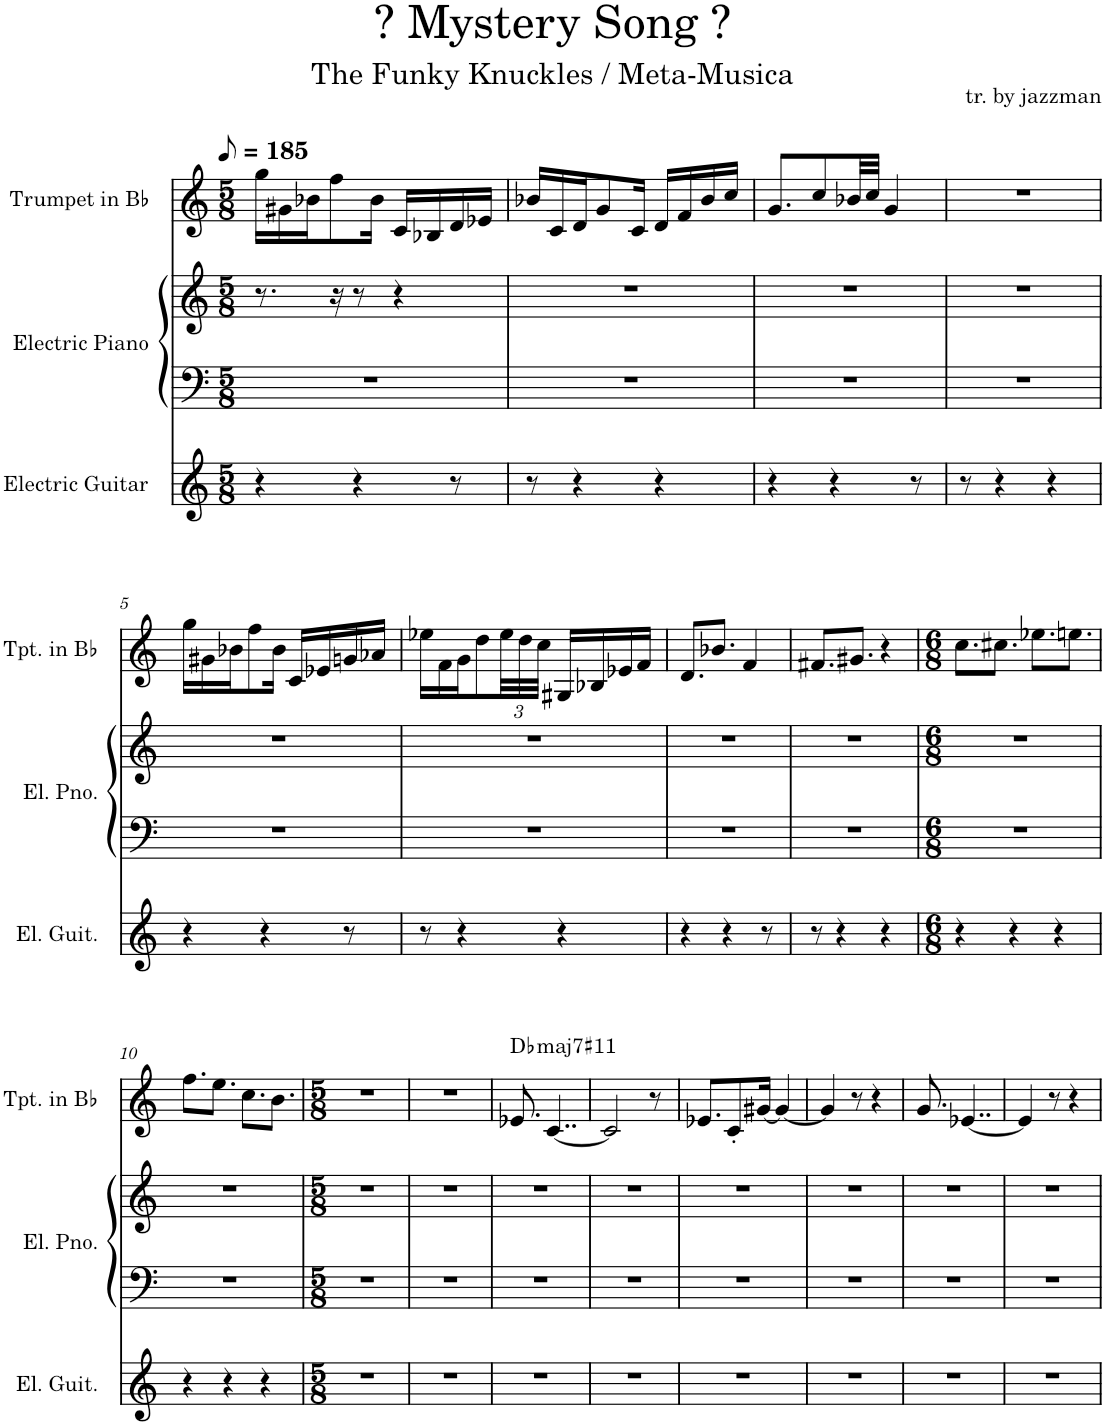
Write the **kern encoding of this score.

**kern	**kern	**kern	**kern	**harte
*part3	*part2	*part2	*part1	*part1
*staff4	*staff3	*staff2	*staff1	*
*I"Electric Guitar	*I"Electric Piano	*	*I"Trumpet in Bb	*
*I'El. Guit.	*I'El. Pno.	*	*I'Tpt. in Bb	*
*clefG2	*clefF4	*clefG2	*clefG2	*
*	*	*	*Trd1c2	*
*k[]	*k[]	*k[]	*k[]	*
*M5/8	*M5/8	*M5/8	*M5/8	*
*MM93	*MM93	*MM93	*MM93	*
=1	=1	=1	=1	=1
4r	8%5r	8.r	16gg\LL	.
.	.	.	16g#X\	.
.	.	.	16b-X\J	.
.	.	16r	8ff\	.
4r	.	8r	.	.
.	.	.	16b-\Jk	.
.	.	4r	16c/LL	.
.	.	.	16B-X/	.
8r	.	.	16d/	.
.	.	.	16e-X/JJ	.
=2	=2	=2	=2	=2
8r	8%5r	8%5r	16b-X/LL	.
.	.	.	16c/	.
4r	.	.	16d/J	.
.	.	.	8g/	.
.	.	.	16c/Jk	.
4r	.	.	16d/LL	.
.	.	.	16f/	.
.	.	.	16b-/	.
.	.	.	16cc/JJ	.
=3	=3	=3	=3	=3
4r	8%5r	8%5r	8.g/L	.
.	.	.	8cc/	.
4r	.	.	.	.
.	.	.	32b-X/LL	.
.	.	.	32cc/JJJ	.
.	.	.	4g/	.
8r	.	.	.	.
=4	=4	=4	=4	=4
8r	8%5r	8%5r	8%5r	.
4r	.	.	.	.
4r	.	.	.	.
!!LO:LB:g=z
=5	=5	=5	=5	=5
4r	8%5r	8%5r	16gg\LL	.
.	.	.	16g#X\	.
.	.	.	16b-X\J	.
.	.	.	8ff\	.
4r	.	.	.	.
.	.	.	16b-\Jk	.
.	.	.	16c/LL	.
.	.	.	16e-X/	.
8r	.	.	16gn/	.
.	.	.	16a-X/JJ	.
=6	=6	=6	=6	=6
8r	8%5r	8%5r	16ee-X\LL	.
.	.	.	16f\	.
4r	.	.	16g\J	.
.	.	.	8dd\	.
*	*	*	*Xbrackettup	*
.	.	.	48ee-\LL	.
.	.	.	48dd\	.
.	.	.	48cc\JJJ	.
4r	.	.	16G#X/LL	.
.	.	.	16B-X/	.
.	.	.	16e-X/	.
.	.	.	16f/JJ	.
=7	=7	=7	=7	=7
4r	8%5r	8%5r	8.d/L	.
.	.	.	8.b-X/J	.
4r	.	.	.	.
.	.	.	4f/	.
8r	.	.	.	.
=8	=8	=8	=8	=8
8r	8%5r	8%5r	8.f#X/L	.
4r	.	.	.	.
.	.	.	8.g#X/J	.
4r	.	.	4r	.
=9	=9	=9	=9	=9
*M6/8	*M6/8	*M6/8	*M6/8	*
4r	2.r	2.r	8.cc\L	.
.	.	.	8.cc#X\J	.
4r	.	.	.	.
.	.	.	8.ee-X\L	.
4r	.	.	.	.
.	.	.	8.een\J	.
!!LO:LB:g=z
=10	=10	=10	=10	=10
4r	2.r	2.r	8.ff\L	.
.	.	.	8.ee\J	.
4r	.	.	.	.
.	.	.	8.cc\L	.
4r	.	.	.	.
.	.	.	8.b\J	.
=11	=11	=11	=11	=11
*M5/8	*M5/8	*M5/8	*M5/8	*
8%5r	8%5r	8%5r	8%5r	.
=12	=12	=12	=12	=12
8%5r	8%5r	8%5r	8%5r	.
=13	=13	=13	=13	=13
!	!	!	!	!LO:H:kt=maj7
8%5r	8%5r	8%5r	8.e-X/	Db:maj7(#11)
.	.	.	[4..c/	.
=14	=14	=14	=14	=14
8%5r	8%5r	8%5r	2c/]	.
.	.	.	8r	.
=15	=15	=15	=15	=15
8%5r	8%5r	8%5r	8.e-X/L	.
.	.	.	8c'/	.
.	.	.	[16g#X/Jk	.
.	.	.	4g#/_	.
=16	=16	=16	=16	=16
8%5r	8%5r	8%5r	4g#/]	.
.	.	.	8r	.
.	.	.	4r	.
=17	=17	=17	=17	=17
8%5r	8%5r	8%5r	8.g/	.
.	.	.	[4..e-X/	.
=18	=18	=18	=18	=18
8%5r	8%5r	8%5r	4e-/]	.
.	.	.	8r	.
.	.	.	4r	.
=	=	=	=	=
*-	*-	*-	*-	*-
